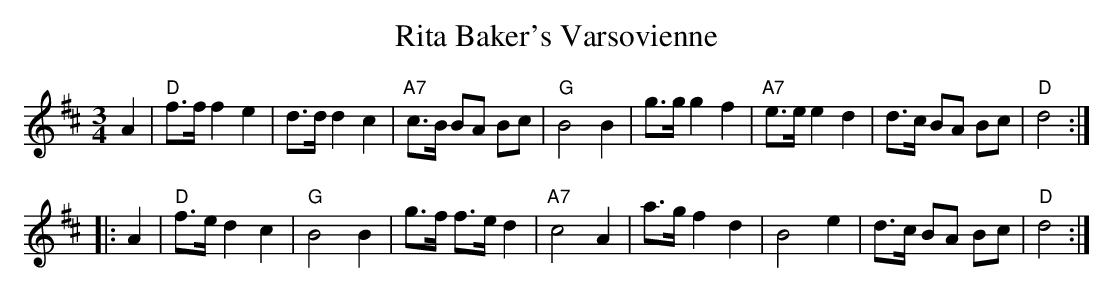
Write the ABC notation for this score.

X:1
T:Rita Baker's Varsovienne
M:3/4
L:1/8
K:Dmaj
A2|"D"f>ff2e2|d>dd2c2|"A7"c>B BA Bc|"G"B4B2|g>gg2f2|"A7"e>ee2d2|d>c BA Bc|"D"d4:|
|:A2|"D"f>ed2c2|"G"B4B2|g>f f>ed2|"A7"c4A2|a>gf2d2|B4e2|d>c BA Bc|"D"d4:|
